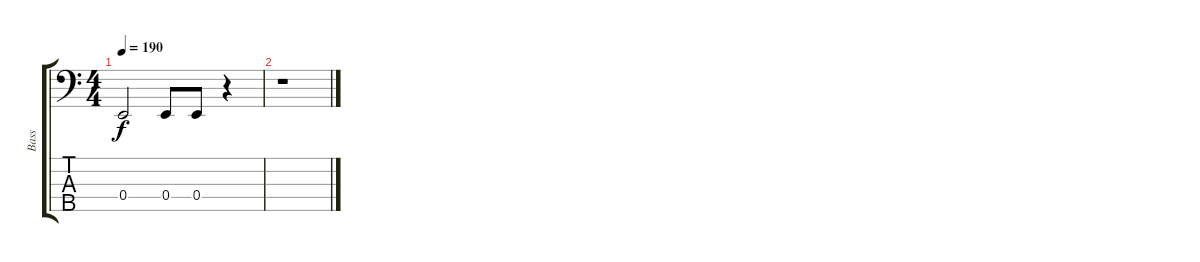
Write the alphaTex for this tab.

\track ("Bass" "Bass") {instrument electricbassfinger}
\staff {score tabs}
\tuning (G2 D2 A1 E1 B0) {hide}
\ts (4 4)
\tempo 190
\clef f4
\ks c
0.4.2{dy f} 0.4.8 0.4.8 r.4 |
r.1
